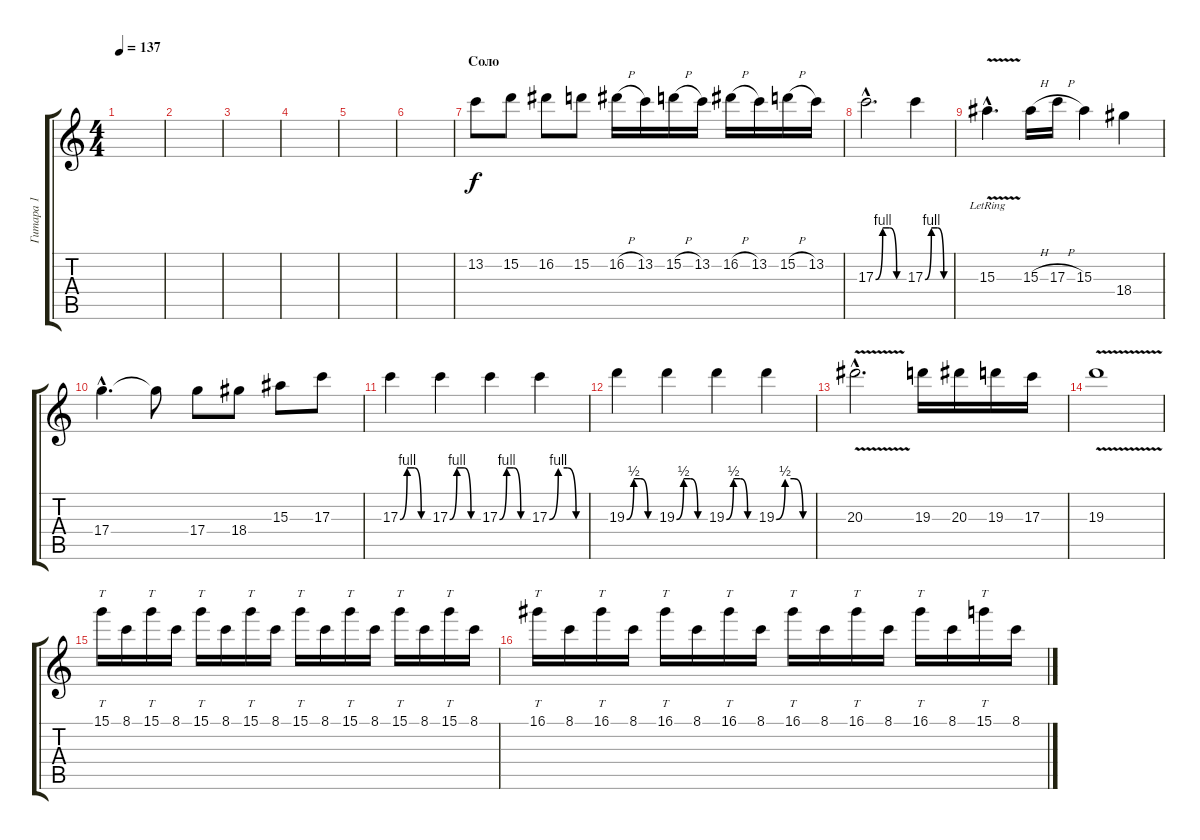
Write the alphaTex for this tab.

\track ("Гитара 1" "Гитара 1") {instrument overdrivenguitar}
\staff {score tabs}
\tuning (E4 B3 G3 D3 A2 E2) {hide}
\ts (4 4)
\tempo 137
\clef g2
\ks c
|
|
|
|
|
|
\section ("" "Соло")
13.2.8{volume 15} 15.2.8 16.2.8 15.2.8 16.2{h}.16 13.2.16 15.2{h}.16 13.2.16 16.2{h}.16 13.2.16 15.2{h}.16 13.2.16 |
17.3{be (custom 0 0 15 4 30 4 45 0 60 0) hac}.2{d} 17.3{be (custom 0 0 15 4 30 4 45 0 60 0)}.4 |
15.3{v hac lr}.4{d} 15.3{h}.16 17.3{h}.16 15.3.4 18.4.4 |
17.4{hac}.4{d} 17.4{t}.8 17.4.8 18.4.8 15.3.8 17.3.8 |
17.3{be (custom 0 0 15 4 30 4 45 0 60 0)}.4 17.3{be (custom 0 0 15 4 30 4 45 0 60 0)}.4 17.3{be (custom 0 0 15 4 30 4 45 0 60 0)}.4 17.3{be (custom 0 0 15 4 30 4 45 0 60 0)}.4 |
19.3{be (custom 0 0 15 2 30 2 45 0 60 0)}.4 19.3{be (custom 0 0 15 2 30 2 45 0 60 0)}.4 19.3{be (custom 0 0 15 2 30 2 45 0 60 0)}.4 19.3{be (custom 0 0 15 2 30 2 45 0 60 0)}.4 |
20.3{v hac}.2{d} 19.3.16 20.3.16 19.3.16 17.3.16 |
19.3{v}.1 |
15.1.16{tt} 8.1.16 15.1.16{tt} 8.1.16 15.1.16{tt} 8.1.16 15.1.16{tt} 8.1.16 15.1.16{tt} 8.1.16 15.1.16{tt} 8.1.16 15.1.16{tt} 8.1.16 15.1.16{tt} 8.1.16 |
16.1.16{tt} 8.1.16 16.1.16{tt} 8.1.16 16.1.16{tt} 8.1.16 16.1.16{tt} 8.1.16 16.1.16{tt} 8.1.16 16.1.16{tt} 8.1.16 16.1.16{tt} 8.1.16 15.1.16{tt} 8.1.16
